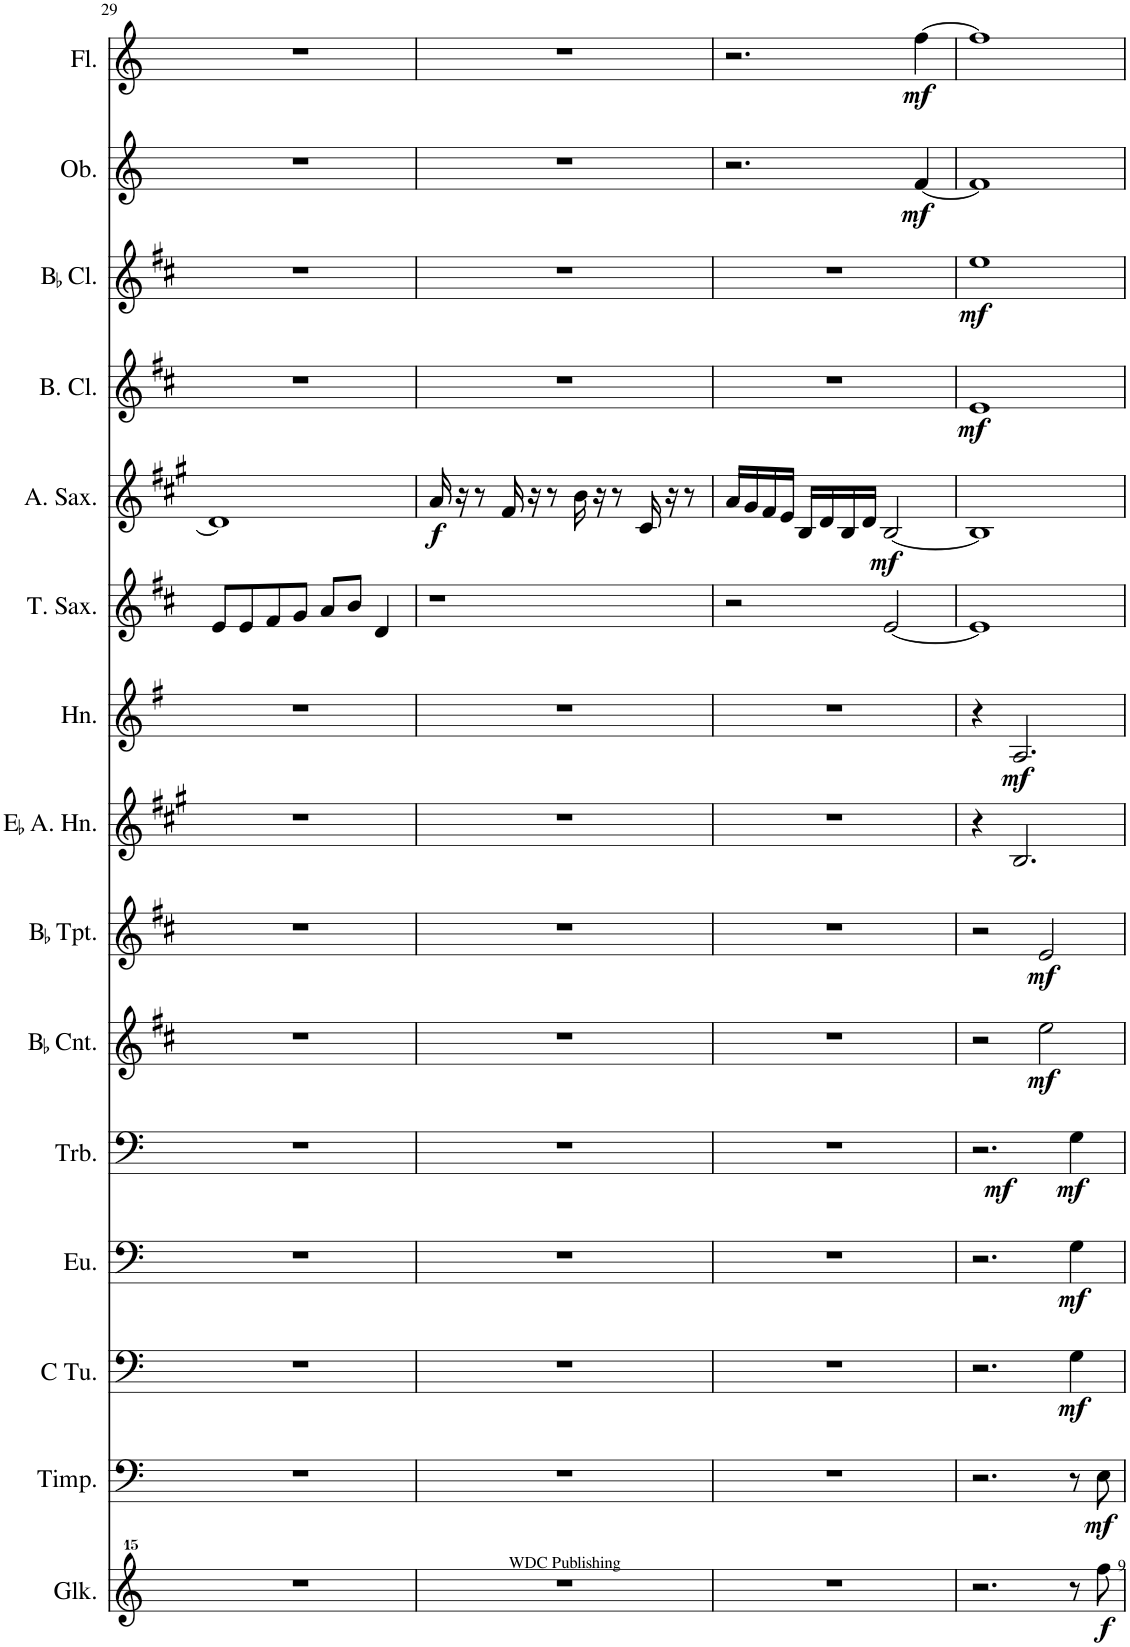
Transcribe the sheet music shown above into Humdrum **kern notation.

**kern	**dynam	**kern	**dynam	**kern	**dynam	**kern	**dynam	**kern	**dynam	**kern	**dynam	**kern	**dynam	**kern	**kern	**dynam	**kern	**kern	**dynam	**kern	**dynam	**kern	**dynam	**kern	**dynam	**kern	**dynam
*part15	*part15	*part14	*part14	*part13	*part13	*part12	*part12	*part11	*part11	*part10	*part10	*part9	*part9	*part8	*part7	*part7	*part6	*part5	*part5	*part4	*part4	*part3	*part3	*part2	*part2	*part1	*part1
*staff15	*staff15	*staff14	*staff14	*staff13	*staff13	*staff12	*staff12	*staff11	*staff11	*staff10	*staff10	*staff9	*staff9	*staff8	*staff7	*staff7	*staff6	*staff5	*staff5	*staff4	*staff4	*staff3	*staff3	*staff2	*staff2	*staff1	*staff1
*I"Glockenspiel	*	*I"Timpani	*	*I"C Tuba	*	*I"Euphonium	*	*I"Trombone	*	*I"BaccidentalFlat Cornet	*	*I"BaccidentalFlat Trumpet	*	*I"EaccidentalFlat Alto Horn	*I"Horn	*	*I"Tenor Saxophone	*I"Alto Saxophone	*	*I"Bass Clarinet	*	*I"BaccidentalFlat Clarinet	*	*I"Oboe	*	*I"Flute	*
*I'Glk.	*	*I'Timp.	*	*I'C Tu.	*	*I'Eu.	*	*I'Trb.	*	*I'BaccidentalFlat Cnt.	*	*I'BaccidentalFlat Tpt.	*	*I'EaccidentalFlat A. Hn.	*I'Hn.	*	*I'T. Sax.	*I'A. Sax.	*	*I'B. Cl.	*	*I'BaccidentalFlat Cl.	*	*I'Ob.	*	*I'Fl.	*
!!LO:PB:g=z
*clefG^^2	*	*clefF4	*	*clefF4	*	*clefF4	*	*clefF4	*	*clefG2	*	*clefG2	*	*clefG2	*clefG2	*	*clefG2	*clefG2	*	*clefG2	*	*clefG2	*	*clefG2	*	*clefG2	*
*	*	*	*	*	*	*	*	*	*	*Trd1c2	*	*Trd1c2	*	*Trd5c9	*Trd4c7	*	*Trd8c14	*Trd5c9	*	*Trd8c14	*	*Trd1c2	*	*	*	*	*
*k[]	*	*k[]	*	*k[]	*	*k[]	*	*k[]	*	*k[f#c#]	*	*k[f#c#]	*	*k[f#c#g#]	*k[f#]	*	*k[f#c#]	*k[f#c#g#]	*	*k[f#c#]	*	*k[f#c#]	*	*k[]	*	*k[]	*
*M4/4	*	*M4/4	*	*M4/4	*	*M4/4	*	*M4/4	*	*M4/4	*	*M4/4	*	*M4/4	*M4/4	*	*M4/4	*M4/4	*	*M4/4	*	*M4/4	*	*M4/4	*	*M4/4	*
=29	=29	=29	=29	=29	=29	=29	=29	=29	=29	=29	=29	=29	=29	=29	=29	=29	=29	=29	=29	=29	=29	=29	=29	=29	=29	=29	=29
1r	.	1r	.	1r	.	1r	.	1r	.	1r	.	1r	.	1r	1r	.	8e/L	1d]	.	1r	.	1r	.	1r	.	1r	.
.	.	.	.	.	.	.	.	.	.	.	.	.	.	.	.	.	8e/	.	.	.	.	.	.	.	.	.	.
.	.	.	.	.	.	.	.	.	.	.	.	.	.	.	.	.	8f#/	.	.	.	.	.	.	.	.	.	.
.	.	.	.	.	.	.	.	.	.	.	.	.	.	.	.	.	8g/J	.	.	.	.	.	.	.	.	.	.
.	.	.	.	.	.	.	.	.	.	.	.	.	.	.	.	.	8a/L	.	.	.	.	.	.	.	.	.	.
.	.	.	.	.	.	.	.	.	.	.	.	.	.	.	.	.	8b/J	.	.	.	.	.	.	.	.	.	.
.	.	.	.	.	.	.	.	.	.	.	.	.	.	.	.	.	4d/	.	.	.	.	.	.	.	.	.	.
=30	=30	=30	=30	=30	=30	=30	=30	=30	=30	=30	=30	=30	=30	=30	=30	=30	=30	=30	=30	=30	=30	=30	=30	=30	=30	=30	=30
!	!	!	!	!	!	!	!	!	!	!	!	!	!	!	!	!	!	!	!LO:DY:b	!	!	!	!	!	!	!	!
1r	.	1r	.	1r	.	1r	.	1r	.	1r	.	1r	.	1r	1r	.	1r	16a/	f	1r	.	1r	.	1r	.	1r	.
.	.	.	.	.	.	.	.	.	.	.	.	.	.	.	.	.	.	16r	.	.	.	.	.	.	.	.	.
.	.	.	.	.	.	.	.	.	.	.	.	.	.	.	.	.	.	8r	.	.	.	.	.	.	.	.	.
.	.	.	.	.	.	.	.	.	.	.	.	.	.	.	.	.	.	16f#/	.	.	.	.	.	.	.	.	.
.	.	.	.	.	.	.	.	.	.	.	.	.	.	.	.	.	.	16r	.	.	.	.	.	.	.	.	.
.	.	.	.	.	.	.	.	.	.	.	.	.	.	.	.	.	.	8r	.	.	.	.	.	.	.	.	.
.	.	.	.	.	.	.	.	.	.	.	.	.	.	.	.	.	.	16b\	.	.	.	.	.	.	.	.	.
.	.	.	.	.	.	.	.	.	.	.	.	.	.	.	.	.	.	16r	.	.	.	.	.	.	.	.	.
.	.	.	.	.	.	.	.	.	.	.	.	.	.	.	.	.	.	8r	.	.	.	.	.	.	.	.	.
.	.	.	.	.	.	.	.	.	.	.	.	.	.	.	.	.	.	16c#/	.	.	.	.	.	.	.	.	.
.	.	.	.	.	.	.	.	.	.	.	.	.	.	.	.	.	.	16r	.	.	.	.	.	.	.	.	.
.	.	.	.	.	.	.	.	.	.	.	.	.	.	.	.	.	.	8r	.	.	.	.	.	.	.	.	.
=31	=31	=31	=31	=31	=31	=31	=31	=31	=31	=31	=31	=31	=31	=31	=31	=31	=31	=31	=31	=31	=31	=31	=31	=31	=31	=31	=31
1r	.	1r	.	1r	.	1r	.	1r	.	1r	.	1r	.	1r	1r	.	2r	16a/LL	.	1r	.	1r	.	2.r	.	2.r	.
.	.	.	.	.	.	.	.	.	.	.	.	.	.	.	.	.	.	16g#/	.	.	.	.	.	.	.	.	.
.	.	.	.	.	.	.	.	.	.	.	.	.	.	.	.	.	.	16f#/	.	.	.	.	.	.	.	.	.
.	.	.	.	.	.	.	.	.	.	.	.	.	.	.	.	.	.	16e/JJ	.	.	.	.	.	.	.	.	.
.	.	.	.	.	.	.	.	.	.	.	.	.	.	.	.	.	.	16B/LL	.	.	.	.	.	.	.	.	.
.	.	.	.	.	.	.	.	.	.	.	.	.	.	.	.	.	.	16d/	.	.	.	.	.	.	.	.	.
.	.	.	.	.	.	.	.	.	.	.	.	.	.	.	.	.	.	16B/	.	.	.	.	.	.	.	.	.
.	.	.	.	.	.	.	.	.	.	.	.	.	.	.	.	.	.	16d/JJ	.	.	.	.	.	.	.	.	.
!	!	!	!	!	!	!	!	!	!	!	!	!	!	!	!	!	!	!	!LO:DY:b	!	!	!	!	!	!	!	!
.	.	.	.	.	.	.	.	.	.	.	.	.	.	.	.	.	[2e/	[2B/	mf	.	.	.	.	.	.	.	.
!	!	!	!	!	!	!	!	!	!	!	!	!	!	!	!	!	!	!	!	!	!	!	!	!	!LO:DY:b	!	!LO:DY:b
.	.	.	.	.	.	.	.	.	.	.	.	.	.	.	.	.	.	.	.	.	.	.	.	[4f/	mf	[4ff\	mf
=32	=32	=32	=32	=32	=32	=32	=32	=32	=32	=32	=32	=32	=32	=32	=32	=32	=32	=32	=32	=32	=32	=32	=32	=32	=32	=32	=32
!	!	!	!	!	!	!	!	!	!LO:DY:b	!	!	!	!	!	!	!	!	!	!	!	!LO:DY:b	!	!LO:DY:b	!	!	!	!
2.r	.	2.r	.	2.r	.	2.r	.	2.r	mf	2r	.	2r	.	4r	4r	.	1e]	1B]	.	1e	mf	1ee	mf	1f]	.	1ff]	.
!	!	!	!	!	!	!	!	!	!	!	!	!	!	!	!	!LO:DY:b	!	!	!	!	!	!	!	!	!	!	!
.	.	.	.	.	.	.	.	.	.	.	.	.	.	2.B/	2.A/	mf	.	.	.	.	.	.	.	.	.	.	.
!	!	!	!	!	!	!	!	!	!	!	!LO:DY:b	!	!LO:DY:b	!	!	!	!	!	!	!	!	!	!	!	!	!	!
.	.	.	.	.	.	.	.	.	.	2ee\	mf	2e/	mf	.	.	.	.	.	.	.	.	.	.	.	.	.	.
!	!	!	!	!	!LO:DY:b	!	!LO:DY:b	!	!LO:DY:b	!	!	!	!	!	!	!	!	!	!	!	!	!	!	!	!	!	!
8r	.	8r	.	4G\	mf	4G\	mf	4G\	mf	.	.	.	.	.	.	.	.	.	.	.	.	.	.	.	.	.	.
!	!LO:DY:b	!	!LO:DY:b	!	!	!	!	!	!	!	!	!	!	!	!	!	!	!	!	!	!	!	!	!	!	!	!
8ffff\	f	8E\	mf	.	.	.	.	.	.	.	.	.	.	.	.	.	.	.	.	.	.	.	.	.	.	.	.
=	=	=	=	=	=	=	=	=	=	=	=	=	=	=	=	=	=	=	=	=	=	=	=	=	=	=	=
*-	*-	*-	*-	*-	*-	*-	*-	*-	*-	*-	*-	*-	*-	*-	*-	*-	*-	*-	*-	*-	*-	*-	*-	*-	*-	*-	*-
